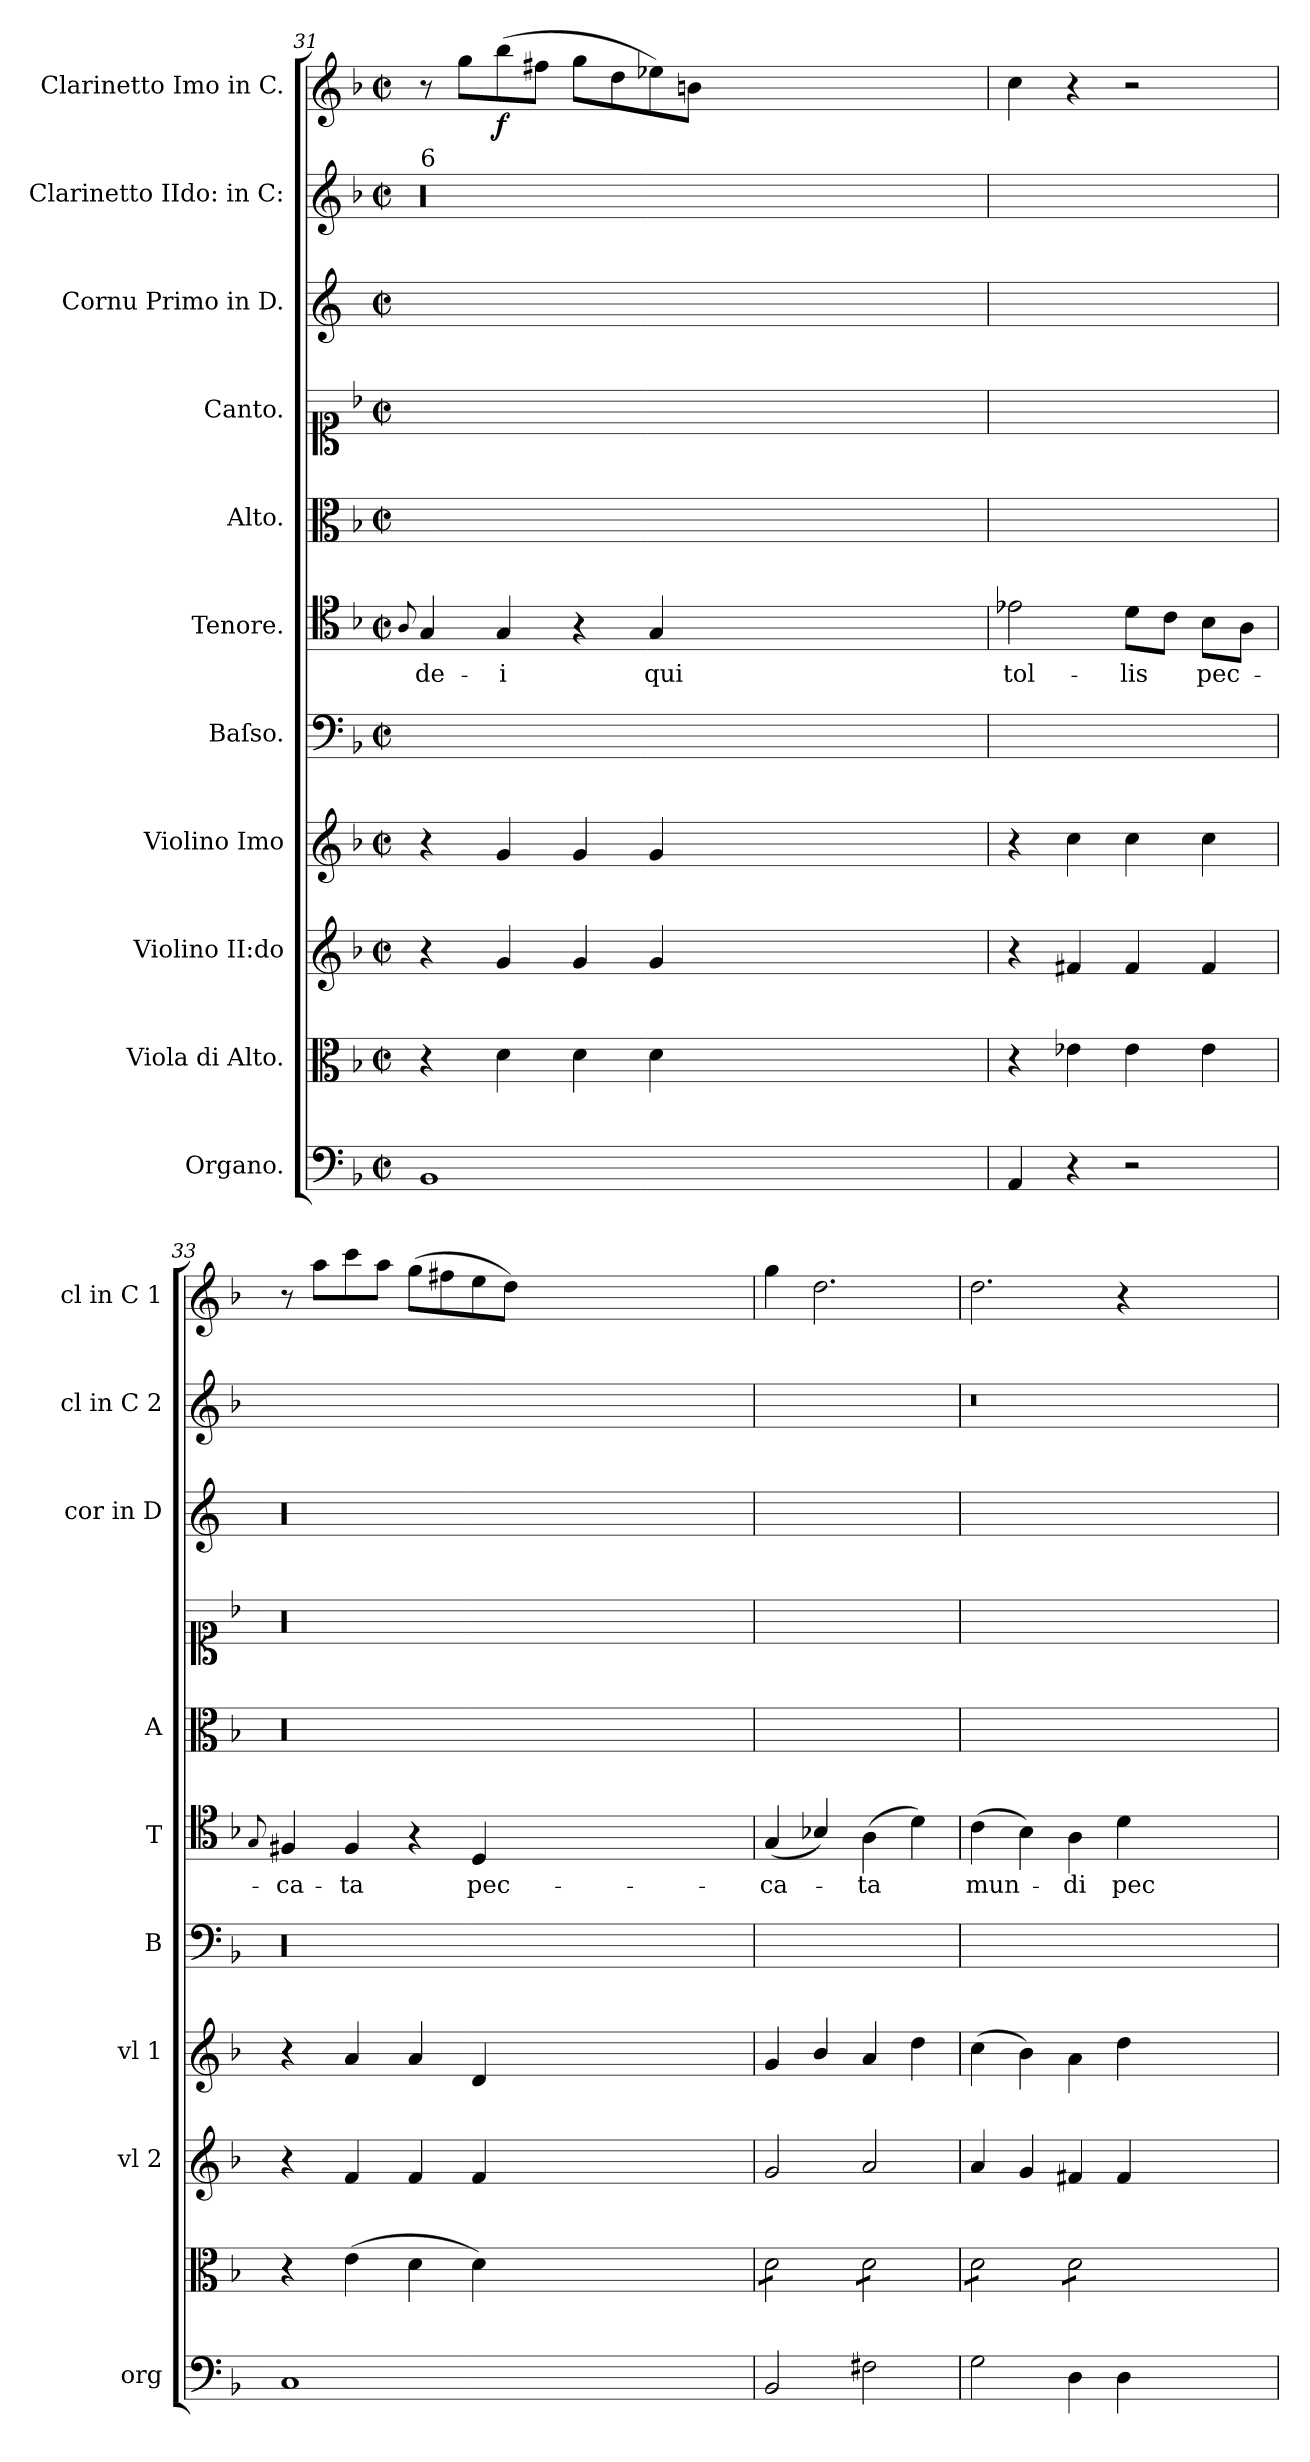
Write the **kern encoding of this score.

**kern	**dynam	**kern	**kern	**kern	**kern	**kern	**text	**kern	**kern	**kern	**kern	**kern	**dynam
*part11	*part11	*part10	*part9	*part8	*part7	*part6	*part6	*part5	*part4	*part3	*part2	*part1	*part1
*staff11	*staff11	*staff10	*staff9	*staff8	*staff7	*staff6	*staff6	*staff5	*staff4	*staff3	*staff2	*staff1	*staff1
*I"Organo.	*	*I"Viola di Alto.	*I"Violino II:do	*I"Violino Imo	*I"Baſso.	*I"Tenore.	*	*I"Alto.	*I"Canto.	*I"Cornu Primo in D.	*I"Clarinetto IIdo: in C:	*I"Clarinetto Imo in C.	*
*I'org	*	*	*I'vl 2	*I'vl 1	*I'B	*I'T	*	*I'A	*	*I'cor in D	*I'cl in C 2	*I'cl in C 1	*
*clefF4	*	*clefC3	*clefG2	*clefG2	*clefF4	*clefC4	*	*clefC3	*clefC1	*clefG2	*clefG2	*clefG2	*
*	*	*	*	*	*	*	*	*	*	*ITrd6c10	*	*	*
*k[b-]	*	*k[b-]	*k[b-]	*k[b-]	*k[b-]	*k[b-]	*	*k[b-]	*k[b-]	*k[f#c#]	*k[b-]	*k[b-]	*
*M2/2	*	*M2/2	*M2/2	*M2/2	*M2/2	*M2/2	*	*M2/2	*M2/2	*M2/2	*M2/2	*M2/2	*
*met(c|)	*	*met(c|)	*met(c|)	*met(c|)	*met(c|)	*met(c|)	*	*met(c|)	*met(c|)	*met(c|)	*met(c|)	*met(c|)	*
=31	=31	=31	=31	=31	=31	=31	=31	=31	=31	=31	=31	=31	=31
.	.	.	.	.	.	8qqA/	.	.	.	.	.	.	.
!	!	!	!	!	!	!	!	!	!	!	!LO:TX:a:t=6	!	!
!	!LO:DY:b	!	!	!	!	!	!	!	!	!	!	!	!
1BB-	po.	4r	4r	4r	00ryy	4G/	de-	00ryy	00ryy	00ryy	00r	8r	.
.	.	.	.	.	.	.	.	.	.	.	.	8gg\L	.
!	!	!	!	!	!	!	!	!	!	!	!	!	!LO:DY:b
.	.	4d\	4g/	4g/	.	4G/	-i	.	.	.	.	(>8bb-\	f
.	.	.	.	.	.	.	.	.	.	.	.	8ff#X\J	.
!	!	!	!	!	!	!	!	!	!	!	!	!	!LO:DY:b
.	.	4d\	4g/	4g/	.	4r	.	.	.	.	.	8gg\L	p&colon;
.	.	.	.	.	.	.	.	.	.	.	.	8dd\	.
.	.	4d\	4g/	4g/	.	4G/	qui	.	.	.	.	8ee-X\)	.
.	.	.	.	.	.	.	.	.	.	.	.	8bn\J	.
0.ryy	.	0.ryy	0.ryy	0.ryy	.	0.ryy	.	.	.	.	.	0.ryy	.
=32	=32	=32	=32	=32	=32	=32	=32	=32	=32	=32	=32	=32	=32
4AA/	.	4r	4r	4r	1ryy	2e-X\	tol-	1ryy	1ryy	1ryy	1ryy	4cc\	.
4r	.	4e-X\	4f#X/	4cc\	.	.	.	.	.	.	.	4r	.
2r	.	4e-\	4f#/	4cc\	.	8d\L	-lis	.	.	.	.	2r	.
.	.	.	.	.	.	8c\J	.	.	.	.	.	.	.
.	.	4e-\	4f#/	4cc\	.	8B-\L	pec-	.	.	.	.	.	.
.	.	.	.	.	.	8A\J	.	.	.	.	.	.	.
=33	=33	=33	=33	=33	=33	=33	=33	=33	=33	=33	=33	=33	=33
.	.	.	.	.	.	8qqG/	.	.	.	.	.	.	.
1C	.	4r	4r	4r	00r	4F#X/	-ca-	00r	00r	00r	00ryy	8r	.
.	.	.	.	.	.	.	.	.	.	.	.	8aa\L	.
.	.	(>4e\	4f/	4a/	.	4F#/	-ta	.	.	.	.	8ccc\	.
.	.	.	.	.	.	.	.	.	.	.	.	8aa\J	.
.	.	4d\	4f/	4a/	.	4r	.	.	.	.	.	(>8gg\L	.
.	.	.	.	.	.	.	.	.	.	.	.	8ff#X\	.
.	.	4d\)	4f/	4d/	.	4D/	pec-	.	.	.	.	8ee\	.
.	.	.	.	.	.	.	.	.	.	.	.	8dd\J)	.
0.ryy	.	0.ryy	0.ryy	0.ryy	.	0.ryy	.	.	.	.	.	0.ryy	.
=34	=34	=34	=34	=34	=34	=34	=34	=34	=34	=34	=34	=34	=34
*	*	*tremolo	*	*	*	*	*	*	*	*	*	*	*
2BB-/	.	8d\L	2g/	4g/	1ryy	(<4G/	-ca-	1ryy	1ryy	1ryy	1ryy	4gg\	.
.	.	8d\	.	.	.	.	.	.	.	.	.	.	.
.	.	8d\	.	4b-/	.	4B-X/)	.	.	.	.	.	2.dd\	.
.	.	8d\J	.	.	.	.	.	.	.	.	.	.	.
2F#X\	.	8d\L	2a/	4a/	.	(>4A\	-ta	.	.	.	.	.	.
.	.	8d\	.	.	.	.	.	.	.	.	.	.	.
.	.	8d\	.	4dd\	.	4d\)	.	.	.	.	.	.	.
.	.	8d\J	.	.	.	.	.	.	.	.	.	.	.
=35	=35	=35	=35	=35	=35	=35	=35	=35	=35	=35	=35	=35	=35
2G\	.	8d\L	4a/	(>4cc\	0ryy	(>4c\	mun-	0ryy	0ryy	0ryy	0r	2.dd\	.
.	.	8d\	.	.	.	.	.	.	.	.	.	.	.
.	.	8d\	4g/	4b-\)	.	4B-\)	.	.	.	.	.	.	.
.	.	8d\J	.	.	.	.	.	.	.	.	.	.	.
4D\	.	8d\L	4f#X/	4a\	.	4A\	-di	.	.	.	.	.	.
.	.	8d\	.	.	.	.	.	.	.	.	.	.	.
4D\	.	8d\	4f#/	4dd\	.	4d\	pec-	.	.	.	.	4r	.
.	.	8d\J	.	.	.	.	.	.	.	.	.	.	.
*	*	*Xtremolo	*	*	*	*	*	*	*	*	*	*	*
1ryy	.	1ryy	1ryy	1ryy	.	1ryy	.	.	.	.	.	1ryy	.
=	=	=	=	=	=	=	=	=	=	=	=	=	=
*-	*-	*-	*-	*-	*-	*-	*-	*-	*-	*-	*-	*-	*-
